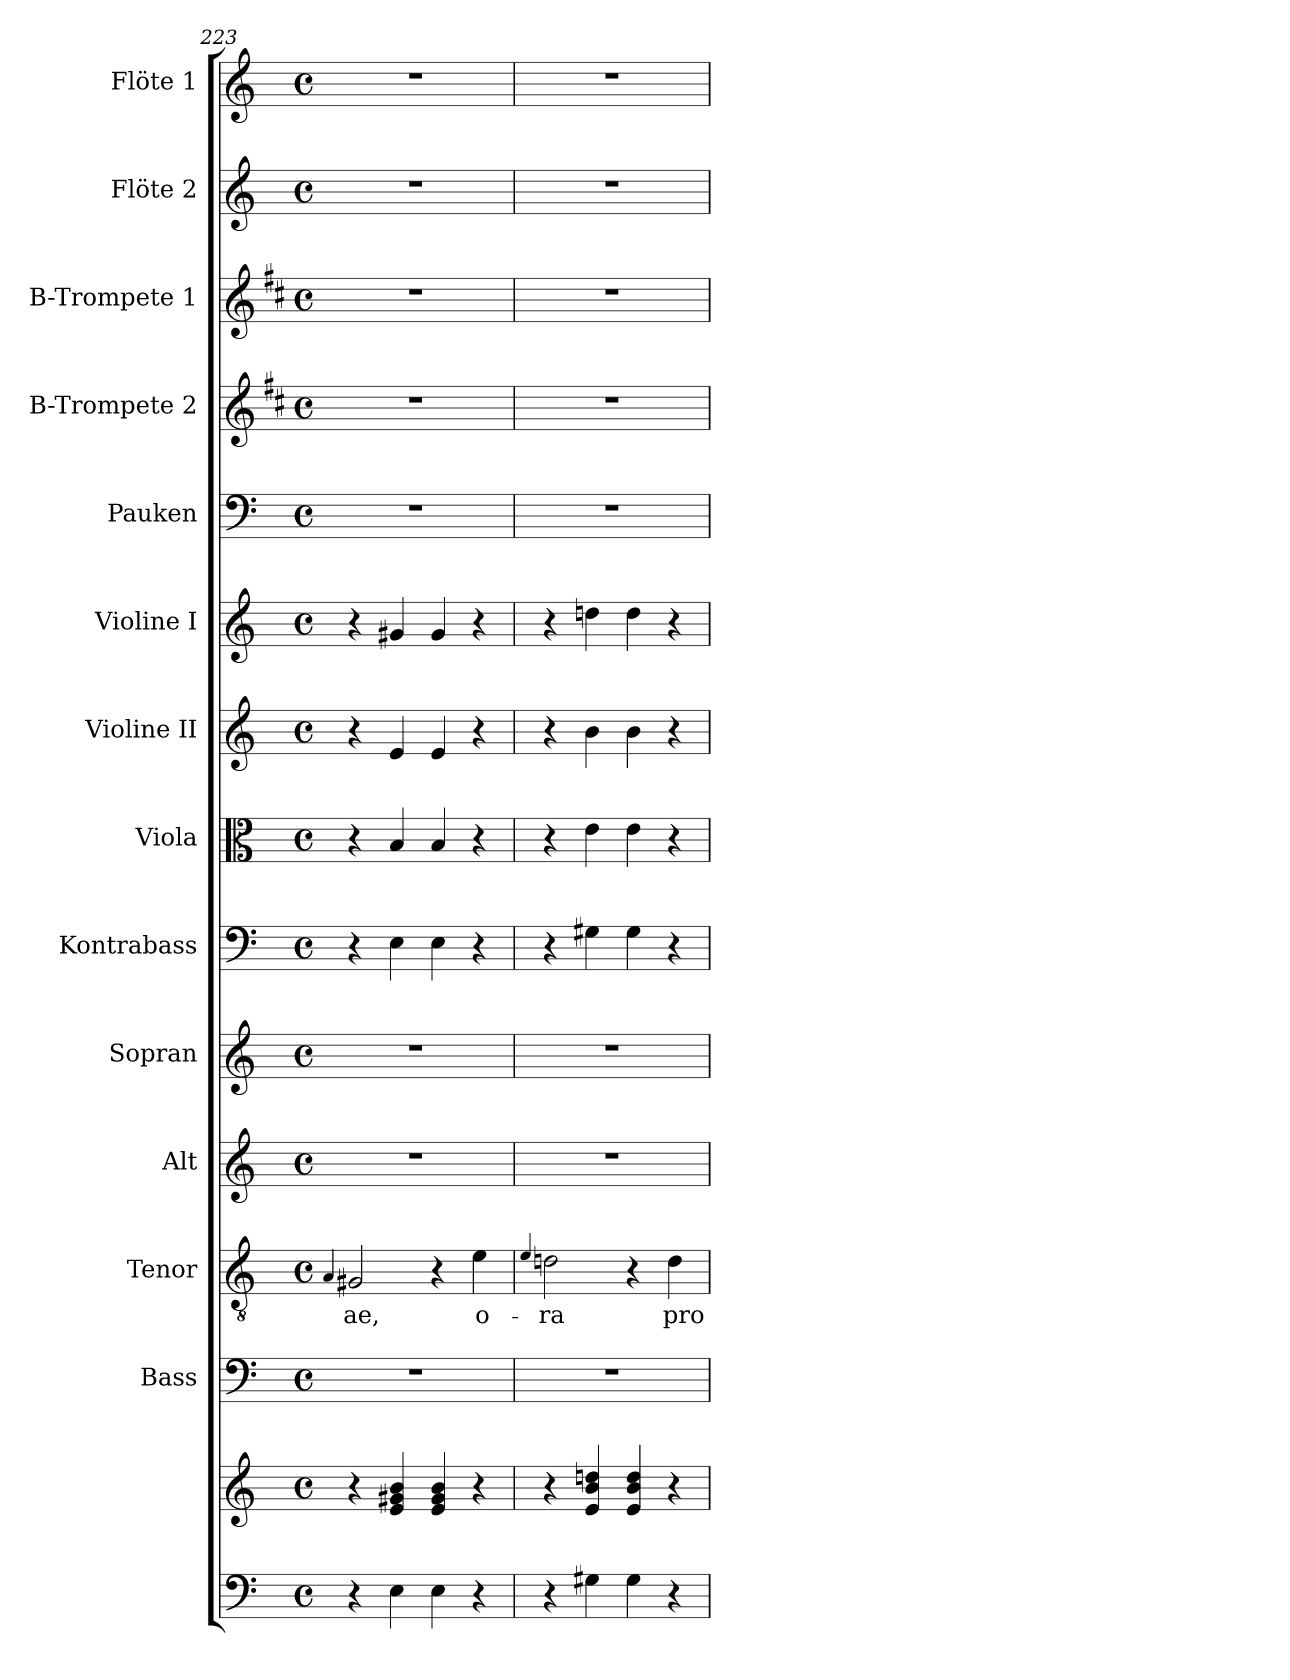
**kern	**kern	**kern	**kern	**text	**kern	**kern	**kern	**kern	**kern	**kern	**kern	**kern	**kern	**kern	**kern
*part14	*part14	*part13	*part12	*part12	*part11	*part10	*part9	*part8	*part7	*part6	*part5	*part4	*part3	*part2	*part1
*staff15	*staff14	*staff13	*staff12	*staff12	*staff11	*staff10	*staff9	*staff8	*staff7	*staff6	*staff5	*staff4	*staff3	*staff2	*staff1
*	*	*I"Bass	*I"Tenor	*	*I"Alt	*I"Sopran	*I"Kontrabass	*I"Viola	*I"Violine II	*I"Violine I	*I"Pauken	*I"B-Trompete 2	*I"B-Trompete 1	*I"Flöte 2	*I"Flöte 1
*	*	*I'B.	*I'T.	*	*I'A.	*I'S.	*I'Kb.	*I'Vla.	*I'Vl. II	*I'Vl. I	*I'Pk.	*I'B Trp. 2	*I'B Trp. 1	*I'Fl. 2	*I'Fl. 1
*clefF4	*clefG2	*clefF4	*clefGv2	*	*clefG2	*clefG2	*clefF4	*clefC3	*clefG2	*clefG2	*clefF4	*clefG2	*clefG2	*clefG2	*clefG2
*	*	*	*	*	*	*	*ITrd7c12	*	*	*	*	*ITrd1c2	*ITrd1c2	*	*
*k[]	*k[]	*k[]	*k[]	*	*k[]	*k[]	*k[]	*k[]	*k[]	*k[]	*k[]	*k[]	*k[]	*k[]	*k[]
*C:	*C:	*C:	*C:	*	*C:	*C:	*C:	*C:	*C:	*C:	*C:	*C:	*C:	*C:	*C:
*M4/4	*M4/4	*M4/4	*M4/4	*	*M4/4	*M4/4	*M4/4	*M4/4	*M4/4	*M4/4	*M4/4	*M4/4	*M4/4	*M4/4	*M4/4
*met(c)	*met(c)	*met(c)	*met(c)	*	*met(c)	*met(c)	*met(c)	*met(c)	*met(c)	*met(c)	*met(c)	*met(c)	*met(c)	*met(c)	*met(c)
=223	=223	=223	=223	=223	=223	=223	=223	=223	=223	=223	=223	=223	=223	=223	=223
.	.	.	4qqA/	.	.	.	.	.	.	.	.	.	.	.	.
!	!	!	!	!LO:LY:b	!	!	!	!	!	!	!	!	!	!	!
4r	4r	1r	2G#X/	-ae,	1r	1r	4r	4r	4r	4r	1r	1r	1r	1r	1r
4E\	4e/ 4g#X/ 4b/	.	.	.	.	.	4EE\	4B/	4e/	4g#X/	.	.	.	.	.
4E\	4e/ 4g#/ 4b/	.	4r	.	.	.	4EE\	4B/	4e/	4g#/	.	.	.	.	.
!	!	!	!	!LO:LY:b	!	!	!	!	!	!	!	!	!	!	!
4r	4r	.	4e\	o-	.	.	4r	4r	4r	4r	.	.	.	.	.
=224	=224	=224	=224	=224	=224	=224	=224	=224	=224	=224	=224	=224	=224	=224	=224
.	.	.	4qqe/	.	.	.	.	.	.	.	.	.	.	.	.
!	!	!	!	!LO:LY:b	!	!	!	!	!	!	!	!	!	!	!
4r	4r	1r	2dn\	-ra	1r	1r	4r	4r	4r	4r	1r	1r	1r	1r	1r
4G#X\	4e/ 4b/ 4ddn/	.	.	.	.	.	4GG#X\	4e\	4b\	4ddn\	.	.	.	.	.
4G#\	4e/ 4b/ 4dd/	.	4r	.	.	.	4GG#\	4e\	4b\	4dd\	.	.	.	.	.
!	!	!	!	!LO:LY:b	!	!	!	!	!	!	!	!	!	!	!
4r	4r	.	4d\	pro	.	.	4r	4r	4r	4r	.	.	.	.	.
=	=	=	=	=	=	=	=	=	=	=	=	=	=	=	=
*-	*-	*-	*-	*-	*-	*-	*-	*-	*-	*-	*-	*-	*-	*-	*-
